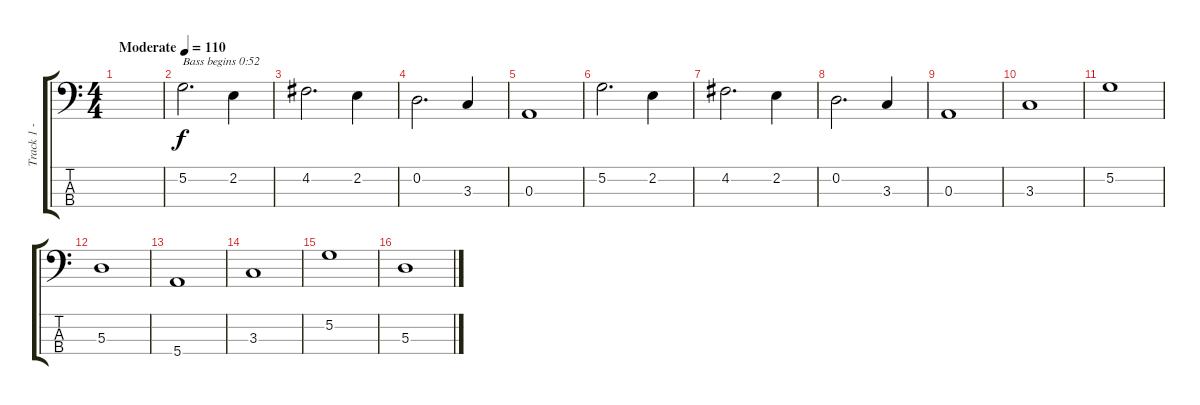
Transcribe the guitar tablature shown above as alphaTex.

\track ("Track 1 - Bass" "Track 1 - ") {instrument electricbassfinger}
\staff {score tabs}
\tuning (G2 D2 A1 E1) {hide}
\ts (4 4)
\tempo (110 "Moderate")
\clef f4
\ks c
|
5.2.2{d txt "Bass begins 0:52 "} 2.2.4 |
4.2.2{d} 2.2.4 |
0.2.2{d} 3.3.4 |
0.3.1 |
5.2.2{d} 2.2.4 |
4.2.2{d} 2.2.4 |
0.2.2{d} 3.3.4 |
0.3.1 |
3.3.1 |
5.2.1 |
5.3.1 |
5.4.1 |
3.3.1 |
5.2.1 |
5.3.1
